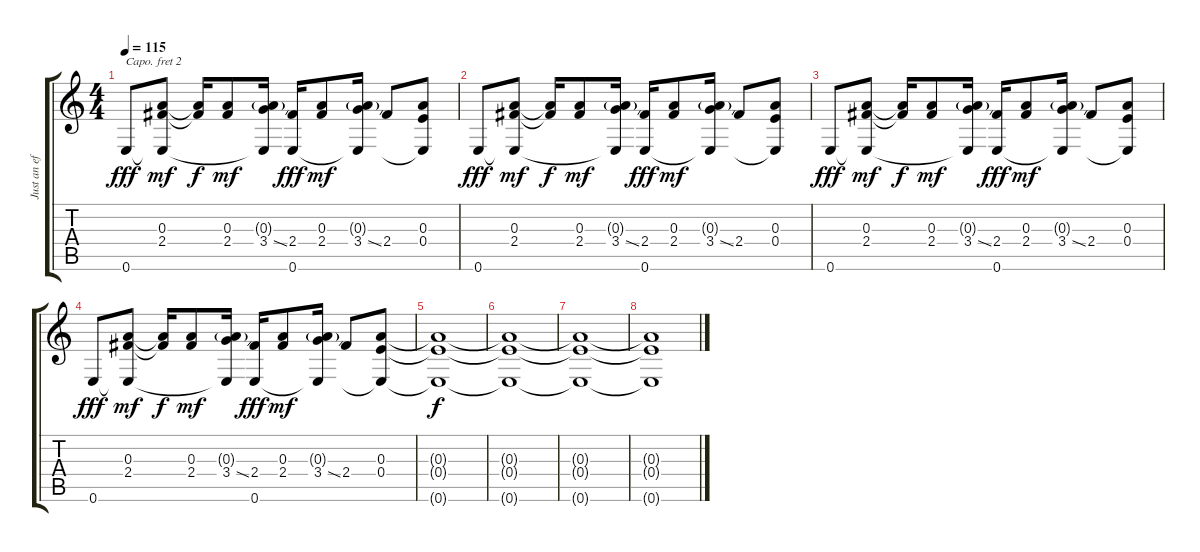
\track ("Just an effect" "Just an ef") {instrument acousticguitarnylon}
\staff {score tabs}
\capo 2
\tuning (E4 B3 G3 D3 A2 D2) {hide}
\ts (4 4)
\tempo 115
\clef g2
\ks c
0.6.8{dy fff} (0.3 2.4 0.6{t}).8{dy mf} (0.3{t} 2.4{t}).16{dy f} (0.3 2.4).8{dy mf} (0.3{g} 3.4{ss} 0.6{t}).16 (2.4 0.6).16{dy fff} (0.3 2.4).8{dy mf} (0.3{g} 3.4{ss} 0.6{t}).16 2.4.8 (0.3 0.4 0.6{t}).8 |
0.6.8{dy fff} (0.3 2.4 0.6{t}).8{dy mf} (0.3{t} 2.4{t}).16{dy f} (0.3 2.4).8{dy mf} (0.3{g} 3.4{ss} 0.6{t}).16 (2.4 0.6).16{dy fff} (0.3 2.4).8{dy mf} (0.3{g} 3.4{ss} 0.6{t}).16 2.4.8 (0.3 0.4 0.6{t}).8 |
0.6.8{dy fff} (0.3 2.4 0.6{t}).8{dy mf} (0.3{t} 2.4{t}).16{dy f} (0.3 2.4).8{dy mf} (0.3{g} 3.4{ss} 0.6{t}).16 (2.4 0.6).16{dy fff} (0.3 2.4).8{dy mf} (0.3{g} 3.4{ss} 0.6{t}).16 2.4.8 (0.3 0.4 0.6{t}).8 |
0.6.8{dy fff} (0.3 2.4 0.6{t}).8{dy mf} (0.3{t} 2.4{t}).16{dy f} (0.3 2.4).8{dy mf} (0.3{g} 3.4{ss} 0.6{t}).16 (2.4 0.6).16{dy fff} (0.3 2.4).8{dy mf} (0.3{g} 3.4{ss} 0.6{t}).16 2.4.8 (0.3 0.4 0.6{t}).8 |
(0.3{t} 0.4{t} 0.6{t}).1{dy f volume 0} |
(0.3{t} 0.4{t} 0.6{t}).1 |
(0.3{t} 0.4{t} 0.6{t}).1 |
(0.3{t} 0.4{t} 0.6{t}).1
